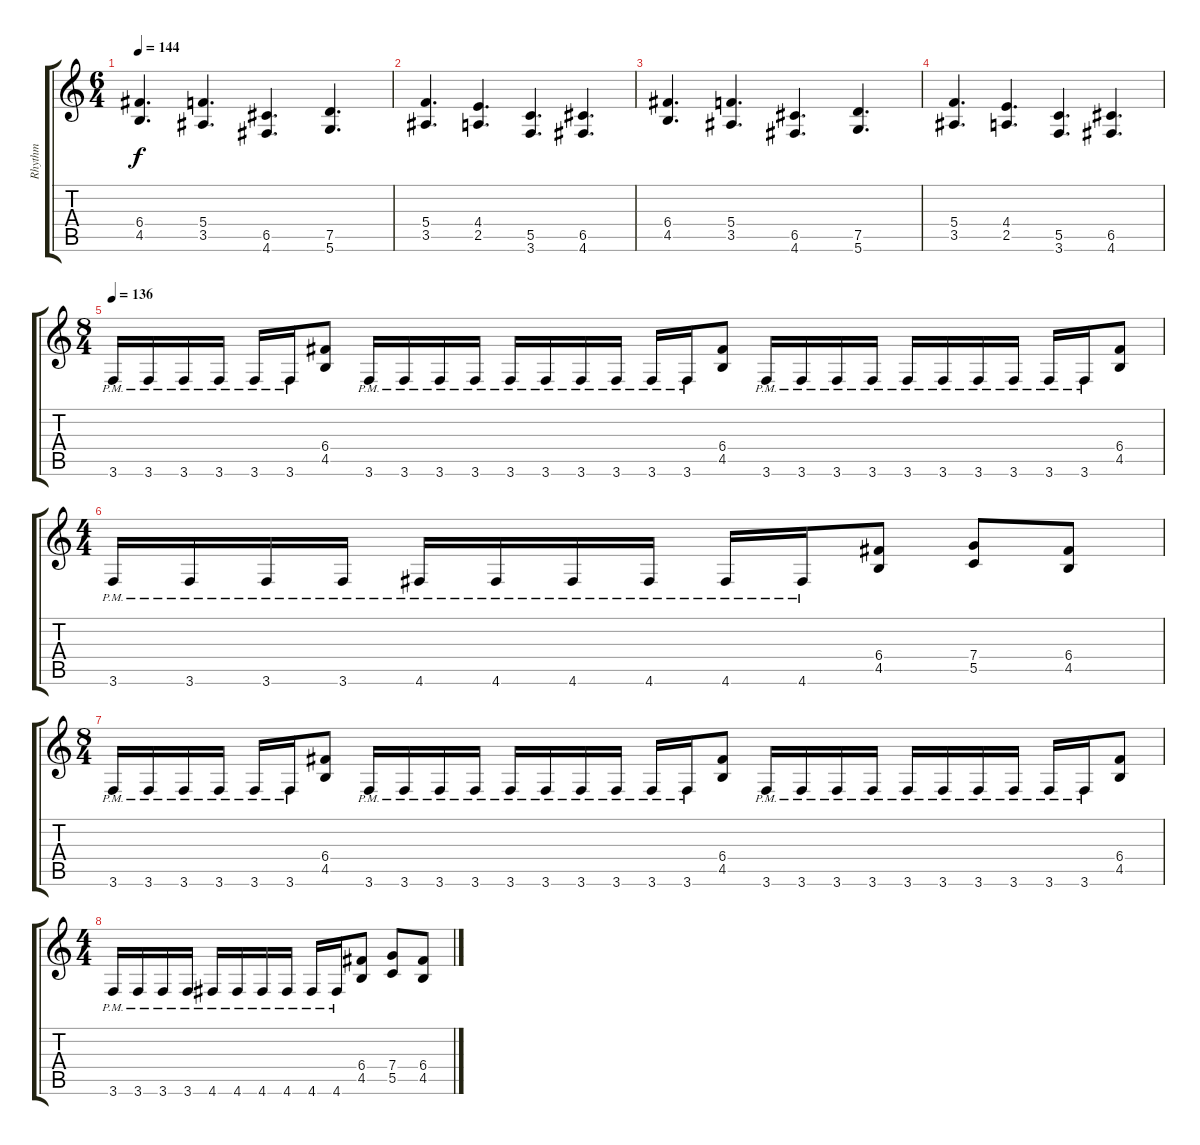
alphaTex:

\track ("Rhythm" "Rhythm") {instrument overdrivenguitar}
\staff {score tabs}
\tuning (D4 A3 F3 C3 G2 D2) {hide}
\ts (6 4)
\tempo 144
\clef g2
\ks c
(6.4 4.5).4{d dy f} (5.4 3.5).4{d} (6.5 4.6).4{d} (7.5 5.6).4{d} |
(5.4 3.5).4{d} (4.4 2.5).4{d} (5.5 3.6).4{d} (6.5 4.6).4{d} |
(6.4 4.5).4{d} (5.4 3.5).4{d} (6.5 4.6).4{d} (7.5 5.6).4{d} |
(5.4 3.5).4{d} (4.4 2.5).4{d} (5.5 3.6).4{d} (6.5 4.6).4{d} |
\ts (8 4)
\tempo 136
3.6{pm}.16 3.6{pm}.16 3.6{pm}.16 3.6{pm}.16 3.6{pm}.16 3.6{pm}.16 (6.4 4.5).8 3.6{pm}.16 3.6{pm}.16 3.6{pm}.16 3.6{pm}.16 3.6{pm}.16 3.6{pm}.16 3.6{pm}.16 3.6{pm}.16 3.6{pm}.16 3.6{pm}.16 (6.4 4.5).8 3.6{pm}.16 3.6{pm}.16 3.6{pm}.16 3.6{pm}.16 3.6{pm}.16 3.6{pm}.16 3.6{pm}.16 3.6{pm}.16 3.6{pm}.16 3.6{pm}.16 (6.4 4.5).8 |
\ts (4 4)
3.6{pm}.16 3.6{pm}.16 3.6{pm}.16 3.6{pm}.16 4.6{pm}.16 4.6{pm}.16 4.6{pm}.16 4.6{pm}.16 4.6{pm}.16 4.6{pm}.16 (6.4 4.5).8 (7.4 5.5).8 (6.4 4.5).8 |
\ts (8 4)
3.6{pm}.16 3.6{pm}.16 3.6{pm}.16 3.6{pm}.16 3.6{pm}.16 3.6{pm}.16 (6.4 4.5).8 3.6{pm}.16 3.6{pm}.16 3.6{pm}.16 3.6{pm}.16 3.6{pm}.16 3.6{pm}.16 3.6{pm}.16 3.6{pm}.16 3.6{pm}.16 3.6{pm}.16 (6.4 4.5).8 3.6{pm}.16 3.6{pm}.16 3.6{pm}.16 3.6{pm}.16 3.6{pm}.16 3.6{pm}.16 3.6{pm}.16 3.6{pm}.16 3.6{pm}.16 3.6{pm}.16 (6.4 4.5).8 |
\ts (4 4)
3.6{pm}.16 3.6{pm}.16 3.6{pm}.16 3.6{pm}.16 4.6{pm}.16 4.6{pm}.16 4.6{pm}.16 4.6{pm}.16 4.6{pm}.16 4.6{pm}.16 (6.4 4.5).8 (7.4 5.5).8 (6.4 4.5).8
